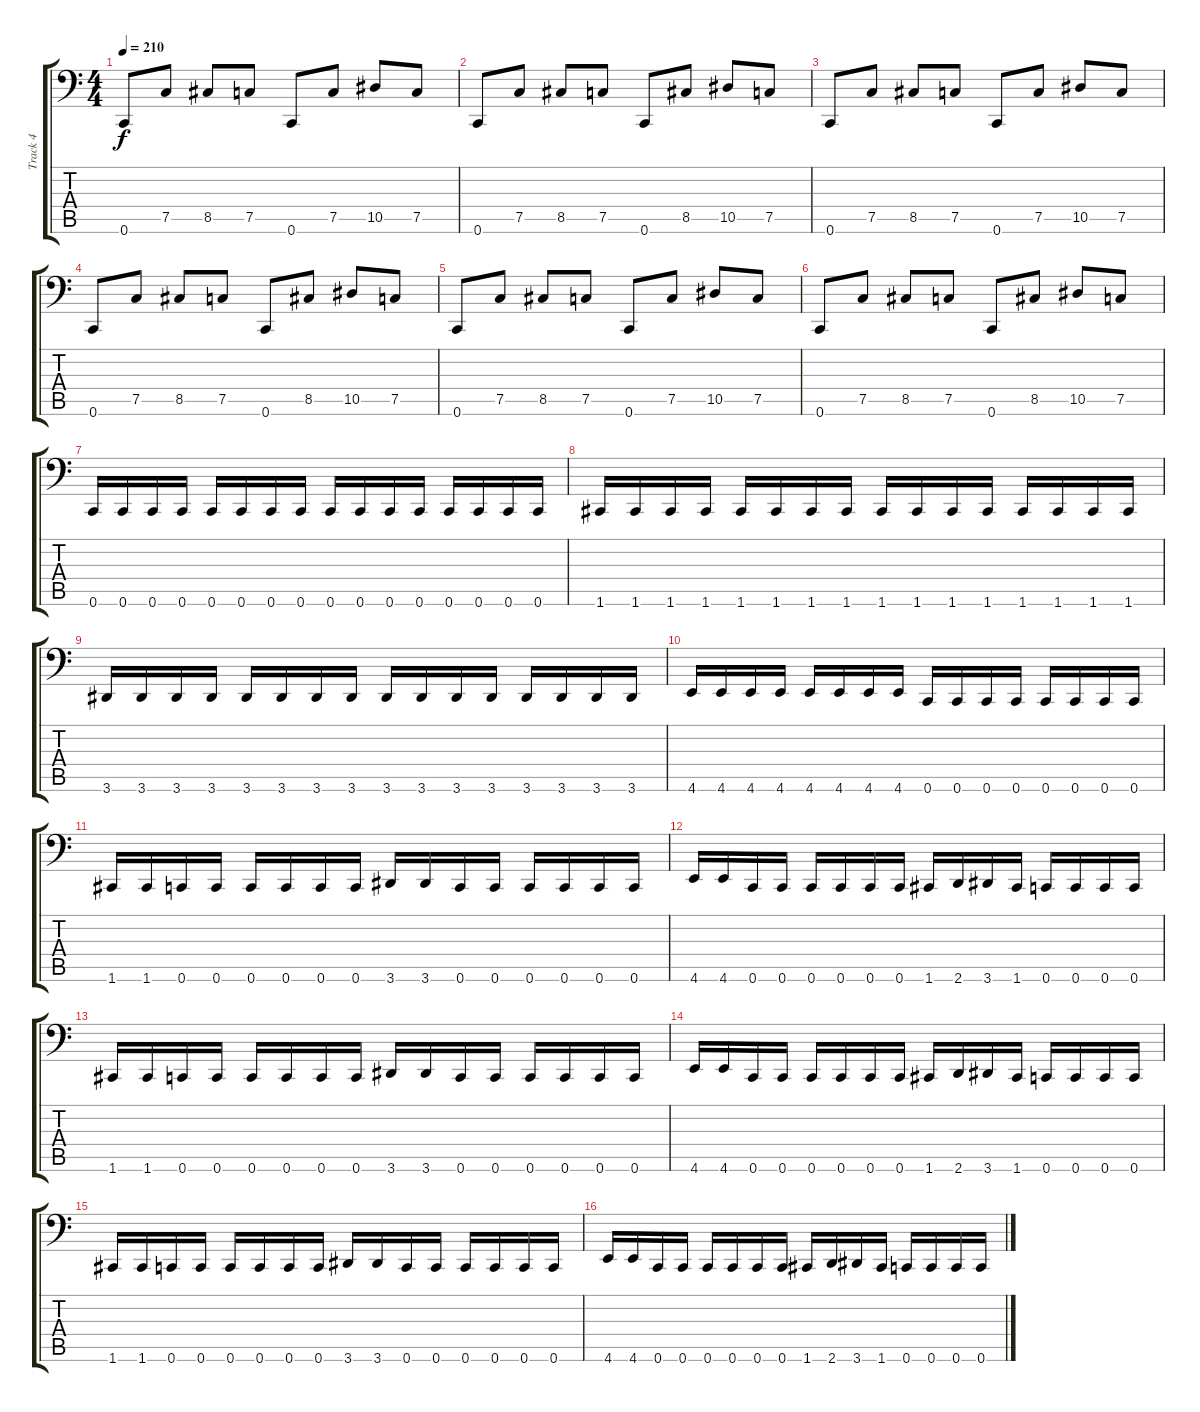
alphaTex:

\track ("Track 4" "Track 4") {instrument electricbassfinger}
\staff {score tabs}
\tuning (C3 G2 Eb2 Bb1 F1 C1) {hide}
\ts (4 4)
\tempo 210
\clef f4
\ks c
0.6.8{dy f} 7.5.8 8.5.8 7.5.8 0.6.8 7.5.8 10.5.8 7.5.8 |
0.6.8 7.5.8 8.5.8 7.5.8 0.6.8 8.5.8 10.5.8 7.5.8 |
0.6.8 7.5.8 8.5.8 7.5.8 0.6.8 7.5.8 10.5.8 7.5.8 |
0.6.8 7.5.8 8.5.8 7.5.8 0.6.8 8.5.8 10.5.8 7.5.8 |
0.6.8 7.5.8 8.5.8 7.5.8 0.6.8 7.5.8 10.5.8 7.5.8 |
0.6.8 7.5.8 8.5.8 7.5.8 0.6.8 8.5.8 10.5.8 7.5.8 |
0.6.16 0.6.16 0.6.16 0.6.16 0.6.16 0.6.16 0.6.16 0.6.16 0.6.16 0.6.16 0.6.16 0.6.16 0.6.16 0.6.16 0.6.16 0.6.16 |
1.6.16 1.6.16 1.6.16 1.6.16 1.6.16 1.6.16 1.6.16 1.6.16 1.6.16 1.6.16 1.6.16 1.6.16 1.6.16 1.6.16 1.6.16 1.6.16 |
3.6.16 3.6.16 3.6.16 3.6.16 3.6.16 3.6.16 3.6.16 3.6.16 3.6.16 3.6.16 3.6.16 3.6.16 3.6.16 3.6.16 3.6.16 3.6.16 |
4.6.16 4.6.16 4.6.16 4.6.16 4.6.16 4.6.16 4.6.16 4.6.16 0.6.16 0.6.16 0.6.16 0.6.16 0.6.16 0.6.16 0.6.16 0.6.16 |
1.6.16 1.6.16 0.6.16 0.6.16 0.6.16 0.6.16 0.6.16 0.6.16 3.6.16 3.6.16 0.6.16 0.6.16 0.6.16 0.6.16 0.6.16 0.6.16 |
4.6.16 4.6.16 0.6.16 0.6.16 0.6.16 0.6.16 0.6.16 0.6.16 1.6.16 2.6.16 3.6.16 1.6.16 0.6.16 0.6.16 0.6.16 0.6.16 |
1.6.16 1.6.16 0.6.16 0.6.16 0.6.16 0.6.16 0.6.16 0.6.16 3.6.16 3.6.16 0.6.16 0.6.16 0.6.16 0.6.16 0.6.16 0.6.16 |
4.6.16 4.6.16 0.6.16 0.6.16 0.6.16 0.6.16 0.6.16 0.6.16 1.6.16 2.6.16 3.6.16 1.6.16 0.6.16 0.6.16 0.6.16 0.6.16 |
1.6.16 1.6.16 0.6.16 0.6.16 0.6.16 0.6.16 0.6.16 0.6.16 3.6.16 3.6.16 0.6.16 0.6.16 0.6.16 0.6.16 0.6.16 0.6.16 |
4.6.16 4.6.16 0.6.16 0.6.16 0.6.16 0.6.16 0.6.16 0.6.16 1.6.16 2.6.16 3.6.16 1.6.16 0.6.16 0.6.16 0.6.16 0.6.16
